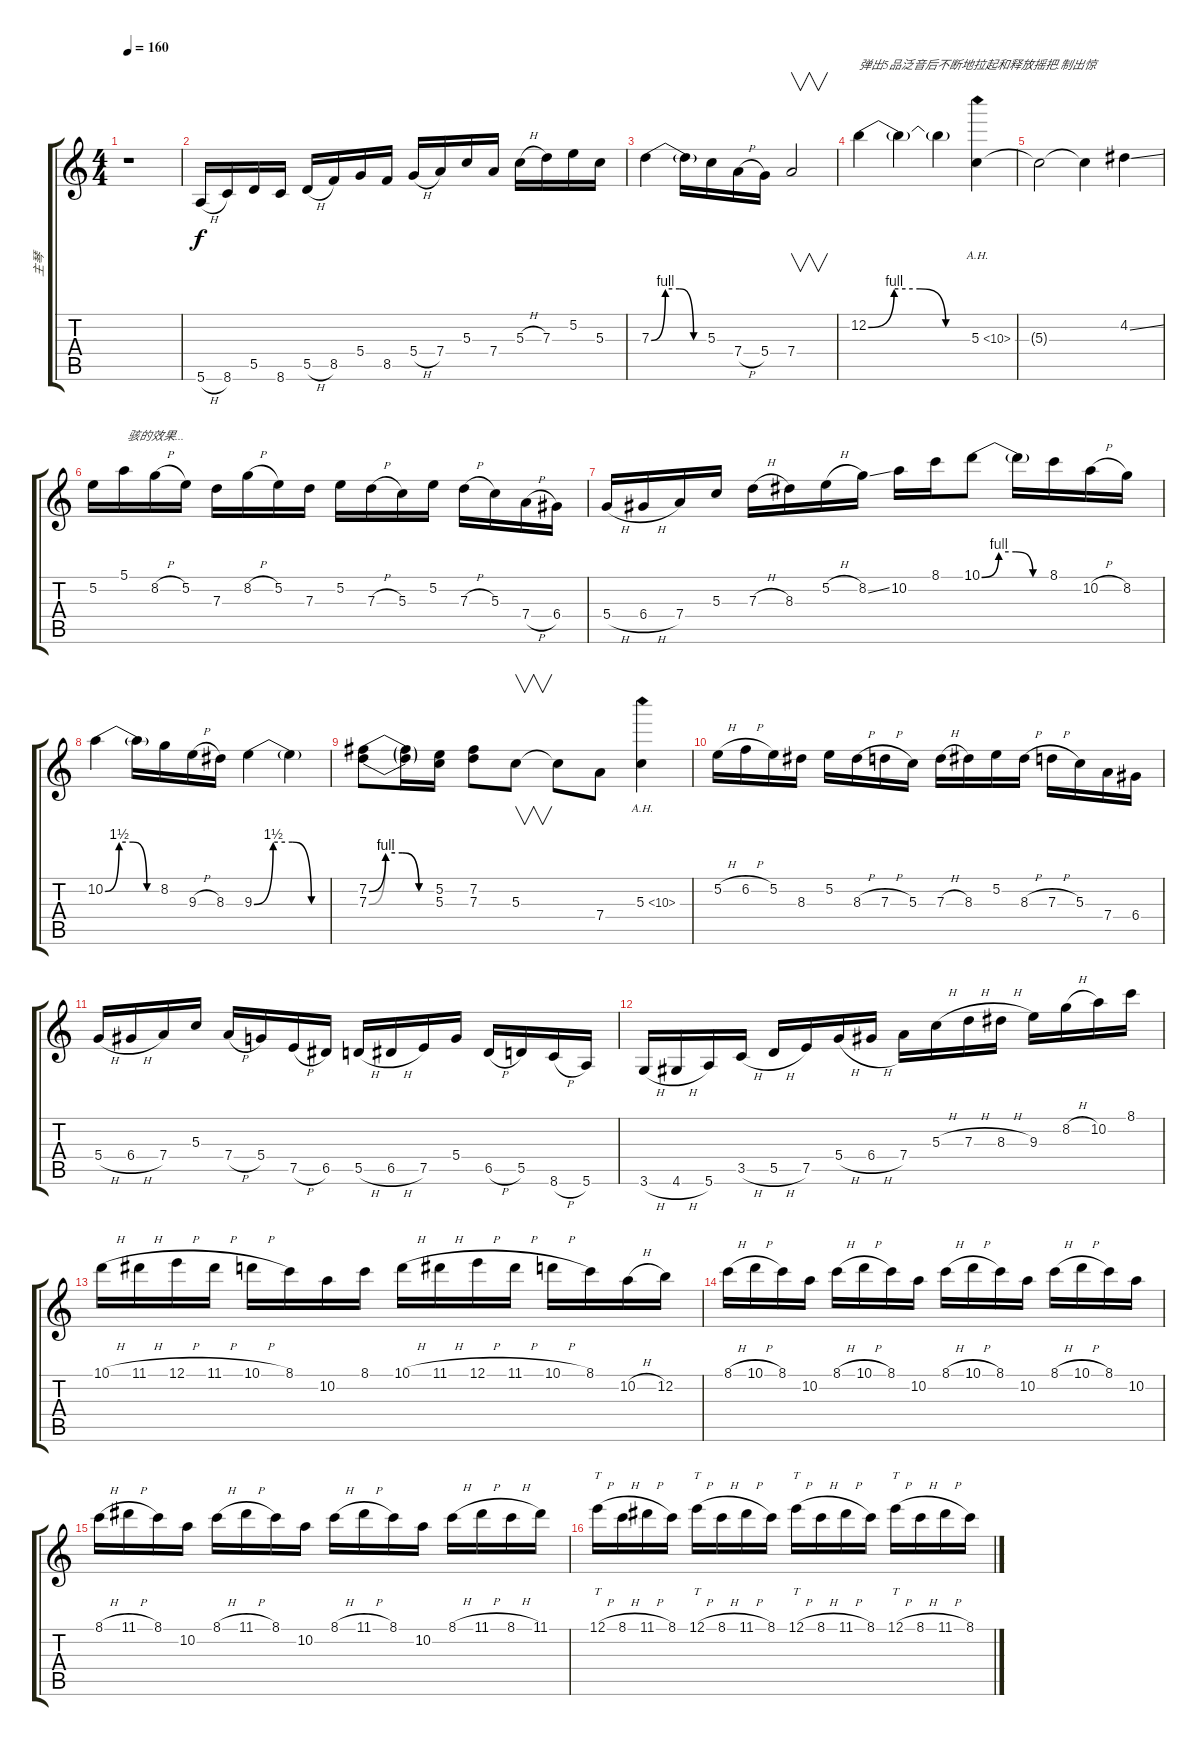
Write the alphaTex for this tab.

\track ("主琴" "主琴") {instrument distortionguitar}
\staff {score tabs}
\tuning (E4 B3 G3 D3 A2 E2) {hide}
\ts (4 4)
\tempo 160
\clef g2
\ks c
r.1{dy f instrument distortionguitar} |
5.6{h}.16 8.6.16 5.5.16 8.6.16 5.5{h}.16 8.5.16 5.4.16 8.5.16 5.4{h}.16 7.4.16 5.3.16 7.4.16 5.3{h}.16 7.3.16 5.2.16 5.3.16 |
7.3{be (custom 0 0 15 4 30 4 45 0 60 0)}.4 7.3{t}.16 5.3.16 7.4{h}.16 5.4.16 7.4.2{v} |
12.2{be (custom 0 0 15 4 30 4 45 0 60 0)}.4{txt "弹出5品泛音后不断地拉起和释放摇把.制出惊"} 12.2{t}.4 12.2{t}.4 5.3{ah 5}.4 |
5.3{t}.2 5.3{t}.4 4.2{ss}.4 |
5.2.16 5.1.16{txt " 骇的效果..."} 8.2{h}.16 5.2.16 7.3.16 8.2{h}.16 5.2.16 7.3.16 5.2.16 7.3{h}.16 5.3.16 5.2.16 7.3{h}.16 5.3.16 7.4{h}.16 6.4.16 |
5.4{h}.16 6.4{h}.16 7.4.16 5.3.16 7.3{h}.16 8.3.16 5.2{h}.16 8.2{ss}.16 10.2.16 8.1.16 10.1{be (custom 0 0 15 4 30 4 45 0 60 0)}.8 10.1{t}.16 8.1.16 10.2{h}.16 8.2.16 |
10.2{be (custom 0 0 15 6 30 6 45 0 60 0)}.4 10.2{t}.16 8.2.16 9.3{h}.16 8.3.16 9.3{be (custom 0 0 15 6 30 6 45 0 60 0)}.4 9.3{t}.4 |
(7.2{be (custom 0 0 15 4 30 4 45 0 60 0)} 7.3{be (custom 0 0 15 4 30 4 45 0 60 0)}).8 (7.2{t} 7.3{t}).16 (5.2 5.3).16 (7.2 7.3).8 5.3.8{v} 5.3{t}.8 7.4.8 5.3{ah 5}.4 |
5.2{h}.16 6.2{h}.16 5.2.16 8.3.16 5.2.16 8.3{h}.16 7.3{h}.16 5.3.16 7.3{h}.16 8.3.16 5.2.16 8.3{h}.16 7.3{h}.16 5.3.16 7.4.16 6.4.16 |
5.4{h}.16 6.4{h}.16 7.4.16 5.3.16 7.4{h}.16 5.4.16 7.5{h}.16 6.5.16 5.5{h}.16 6.5{h}.16 7.5.16 5.4.16 6.5{h}.16 5.5.16 8.6{h}.16 5.6.16 |
3.6{h}.16 4.6{h}.16 5.6.16 3.5{h}.16 5.5{h}.16 7.5.16 5.4{h}.16 6.4{h}.16 7.4.16 5.3{h}.16 7.3{h}.16 8.3{h}.16 9.3.16 8.2{h}.16 10.2.16 8.1.16 |
10.1{h}.16 11.1{h}.16 12.1{h}.16 11.1{h}.16 10.1{h}.16 8.1.16 10.2.16 8.1.16 10.1{h}.16 11.1{h}.16 12.1{h}.16 11.1{h}.16 10.1{h}.16 8.1.16 10.2{h}.16 12.2.16 |
8.1{h}.16 10.1{h}.16 8.1.16 10.2.16 8.1{h}.16 10.1{h}.16 8.1.16 10.2.16 8.1{h}.16 10.1{h}.16 8.1.16 10.2.16 8.1{h}.16 10.1{h}.16 8.1.16 10.2.16 |
8.1{h}.16 11.1{h}.16 8.1.16 10.2.16 8.1{h}.16 11.1{h}.16 8.1.16 10.2.16 8.1{h}.16 11.1{h}.16 8.1.16 10.2.16 8.1{h}.16 11.1{h}.16 8.1{h}.16 11.1.16 |
12.1{h}.16{tt} 8.1{h}.16 11.1{h}.16 8.1.16 12.1{h}.16{tt} 8.1{h}.16 11.1{h}.16 8.1.16 12.1{h}.16{tt} 8.1{h}.16 11.1{h}.16 8.1.16 12.1{h}.16{tt} 8.1{h}.16 11.1{h}.16 8.1.16
